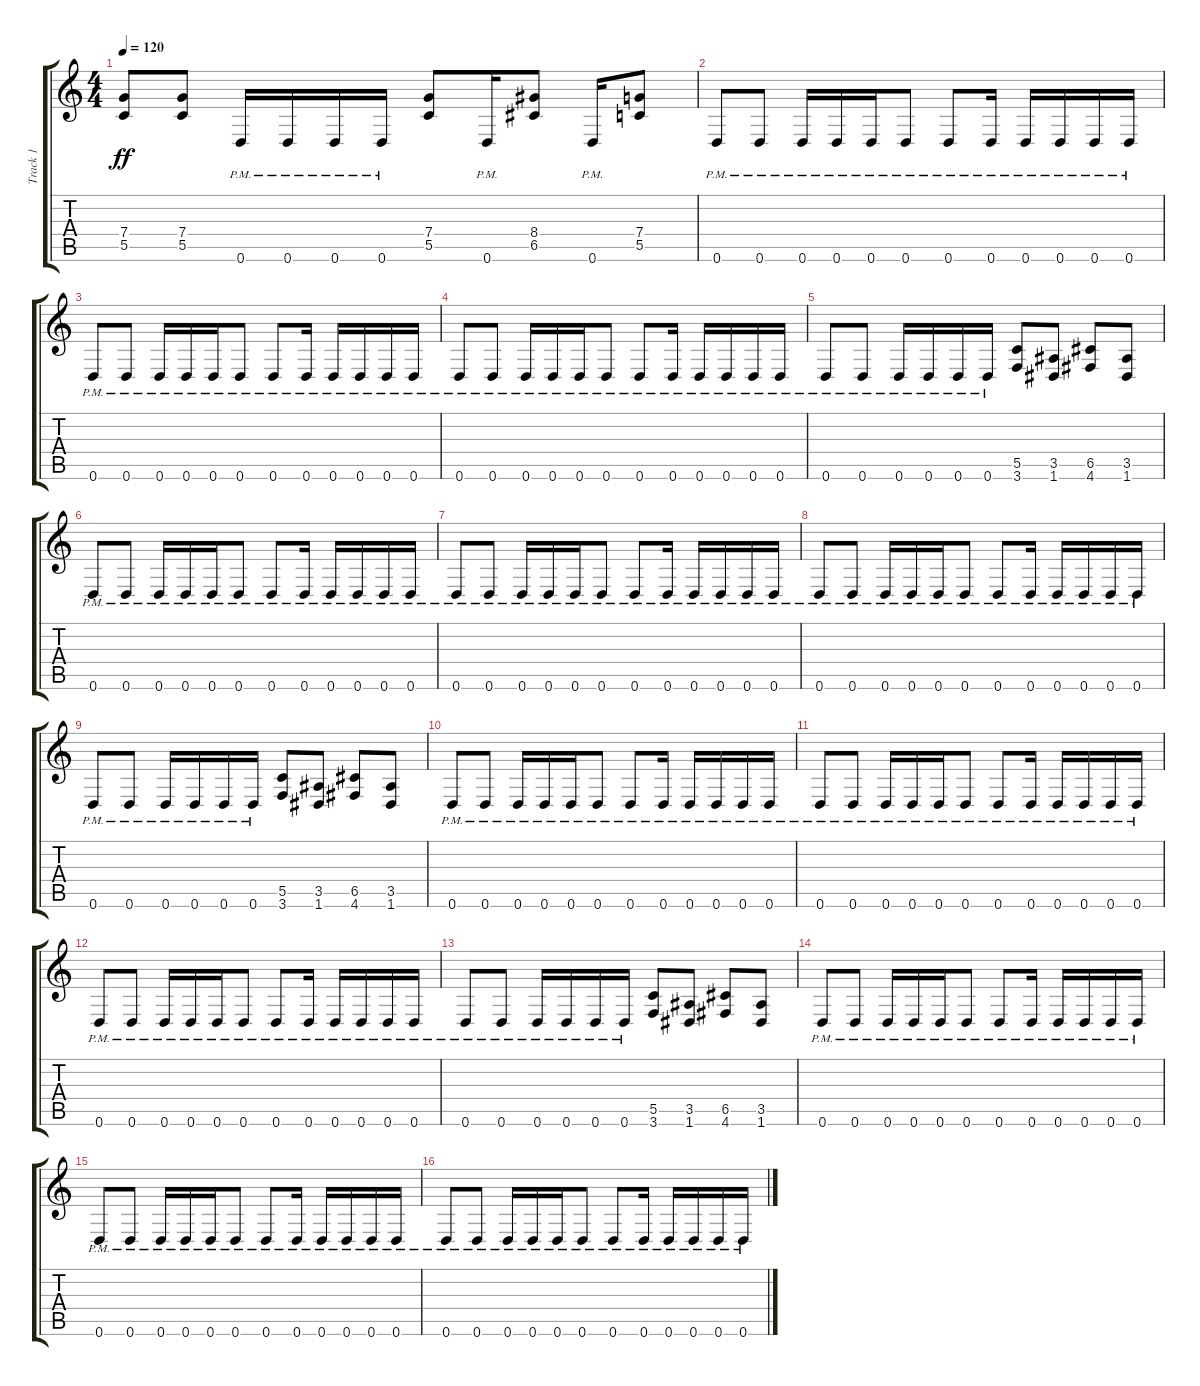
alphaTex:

\track ("Track 1" "Track 1") {instrument distortionguitar}
\staff {score tabs}
\tuning (D4 A3 F3 C3 G2 D2) {hide}
\ts (4 4)
\tempo 120
\clef g2
\ks c
(7.4 5.5).8{dy ff} (7.4 5.5).8 0.6{pm}.16 0.6{pm}.16 0.6{pm}.16 0.6{pm}.16 (7.4 5.5).8 0.6{pm}.16 (8.4 6.5).8 0.6{pm}.16 (7.4 5.5).8 |
0.6{pm}.8 0.6{pm}.8 0.6{pm}.16 0.6{pm}.16 0.6{pm}.16 0.6{pm}.8 0.6{pm}.8 0.6{pm}.16 0.6{pm}.16 0.6{pm}.16 0.6{pm}.16 0.6{pm}.16 |
0.6{pm}.8 0.6{pm}.8 0.6{pm}.16 0.6{pm}.16 0.6{pm}.16 0.6{pm}.8 0.6{pm}.8 0.6{pm}.16 0.6{pm}.16 0.6{pm}.16 0.6{pm}.16 0.6{pm}.16 |
0.6{pm}.8 0.6{pm}.8 0.6{pm}.16 0.6{pm}.16 0.6{pm}.16 0.6{pm}.8 0.6{pm}.8 0.6{pm}.16 0.6{pm}.16 0.6{pm}.16 0.6{pm}.16 0.6{pm}.16 |
0.6{pm}.8 0.6{pm}.8 0.6{pm}.16 0.6{pm}.16 0.6{pm}.16 0.6{pm}.16 (5.5 3.6).8 (3.5 1.6).8 (6.5 4.6).8 (3.5 1.6).8 |
0.6{pm}.8 0.6{pm}.8 0.6{pm}.16 0.6{pm}.16 0.6{pm}.16 0.6{pm}.8 0.6{pm}.8 0.6{pm}.16 0.6{pm}.16 0.6{pm}.16 0.6{pm}.16 0.6{pm}.16 |
0.6{pm}.8 0.6{pm}.8 0.6{pm}.16 0.6{pm}.16 0.6{pm}.16 0.6{pm}.8 0.6{pm}.8 0.6{pm}.16 0.6{pm}.16 0.6{pm}.16 0.6{pm}.16 0.6{pm}.16 |
0.6{pm}.8 0.6{pm}.8 0.6{pm}.16 0.6{pm}.16 0.6{pm}.16 0.6{pm}.8 0.6{pm}.8 0.6{pm}.16 0.6{pm}.16 0.6{pm}.16 0.6{pm}.16 0.6{pm}.16 |
0.6{pm}.8 0.6{pm}.8 0.6{pm}.16 0.6{pm}.16 0.6{pm}.16 0.6{pm}.16 (5.5 3.6).8 (3.5 1.6).8 (6.5 4.6).8 (3.5 1.6).8 |
0.6{pm}.8 0.6{pm}.8 0.6{pm}.16 0.6{pm}.16 0.6{pm}.16 0.6{pm}.8 0.6{pm}.8 0.6{pm}.16 0.6{pm}.16 0.6{pm}.16 0.6{pm}.16 0.6{pm}.16 |
0.6{pm}.8 0.6{pm}.8 0.6{pm}.16 0.6{pm}.16 0.6{pm}.16 0.6{pm}.8 0.6{pm}.8 0.6{pm}.16 0.6{pm}.16 0.6{pm}.16 0.6{pm}.16 0.6{pm}.16 |
0.6{pm}.8 0.6{pm}.8 0.6{pm}.16 0.6{pm}.16 0.6{pm}.16 0.6{pm}.8 0.6{pm}.8 0.6{pm}.16 0.6{pm}.16 0.6{pm}.16 0.6{pm}.16 0.6{pm}.16 |
0.6{pm}.8 0.6{pm}.8 0.6{pm}.16 0.6{pm}.16 0.6{pm}.16 0.6{pm}.16 (5.5 3.6).8 (3.5 1.6).8 (6.5 4.6).8 (3.5 1.6).8 |
0.6{pm}.8 0.6{pm}.8 0.6{pm}.16 0.6{pm}.16 0.6{pm}.16 0.6{pm}.8 0.6{pm}.8 0.6{pm}.16 0.6{pm}.16 0.6{pm}.16 0.6{pm}.16 0.6{pm}.16 |
0.6{pm}.8 0.6{pm}.8 0.6{pm}.16 0.6{pm}.16 0.6{pm}.16 0.6{pm}.8 0.6{pm}.8 0.6{pm}.16 0.6{pm}.16 0.6{pm}.16 0.6{pm}.16 0.6{pm}.16 |
0.6{pm}.8 0.6{pm}.8 0.6{pm}.16 0.6{pm}.16 0.6{pm}.16 0.6{pm}.8 0.6{pm}.8 0.6{pm}.16 0.6{pm}.16 0.6{pm}.16 0.6{pm}.16 0.6{pm}.16
